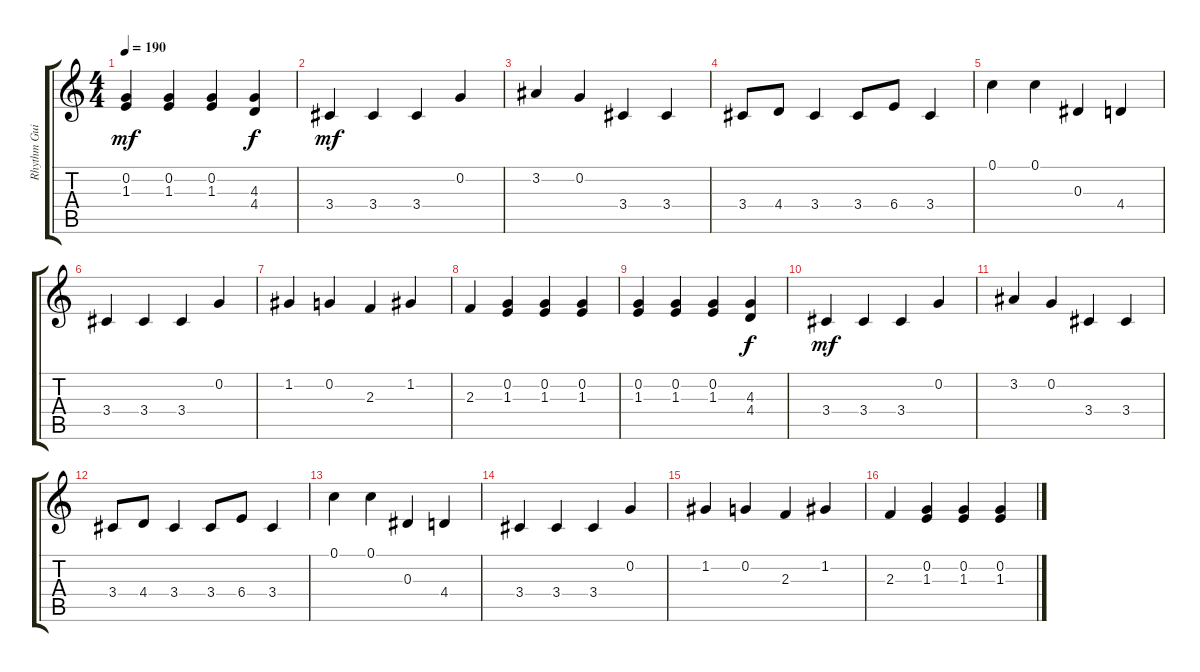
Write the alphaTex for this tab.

\track ("Rhythm Guitar" "Rhythm Gui") {instrument distortionguitar}
\staff {score tabs}
\tuning (C4 G3 Eb3 Bb2 F2 C2) {hide}
\ts (4 4)
\tempo 190
\clef g2
\ks c
(0.2 1.3).4{dy mf} (0.2 1.3).4 (0.2 1.3).4 (4.3 4.4).4{dy f} |
3.4.4{dy mf} 3.4.4 3.4.4 0.2.4 |
3.2.4 0.2.4 3.4.4 3.4.4 |
3.4.8 4.4.8 3.4.4 3.4.8 6.4.8 3.4.4 |
0.1.4 0.1.4 0.3.4 4.4.4 |
3.4.4 3.4.4 3.4.4 0.2.4 |
1.2.4 0.2.4 2.3.4 1.2.4 |
2.3.4 (0.2 1.3).4 (0.2 1.3).4 (0.2 1.3).4 |
(0.2 1.3).4 (0.2 1.3).4 (0.2 1.3).4 (4.3 4.4).4{dy f} |
3.4.4{dy mf} 3.4.4 3.4.4 0.2.4 |
3.2.4 0.2.4 3.4.4 3.4.4 |
3.4.8 4.4.8 3.4.4 3.4.8 6.4.8 3.4.4 |
0.1.4 0.1.4 0.3.4 4.4.4 |
3.4.4 3.4.4 3.4.4 0.2.4 |
1.2.4 0.2.4 2.3.4 1.2.4 |
2.3.4 (0.2 1.3).4 (0.2 1.3).4 (0.2 1.3).4
